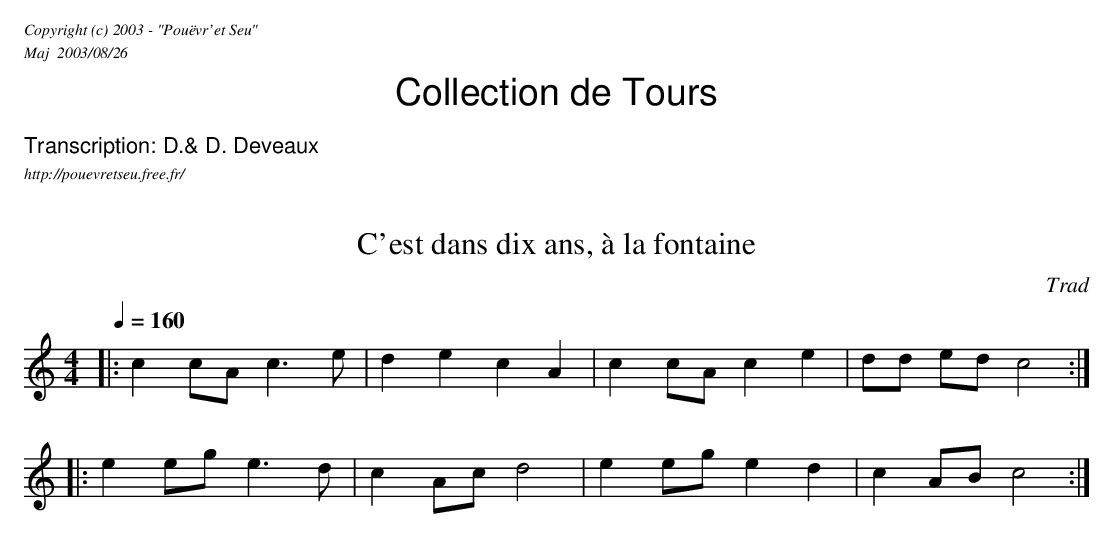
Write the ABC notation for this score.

X:1
T: C'est dans dix ans, à la fontaine
C: Trad
L: 1/8
M: 4/4
Q: 1/4=160
K: C
|: c2 cA c3 e | d2 e2 c2 A2 | c2 cA c2 e2 | dd ed c4 :|
|: e2 eg e3 d | c2 Ac d4 | e2 eg e2 d2 | c2 AB c4 :|
